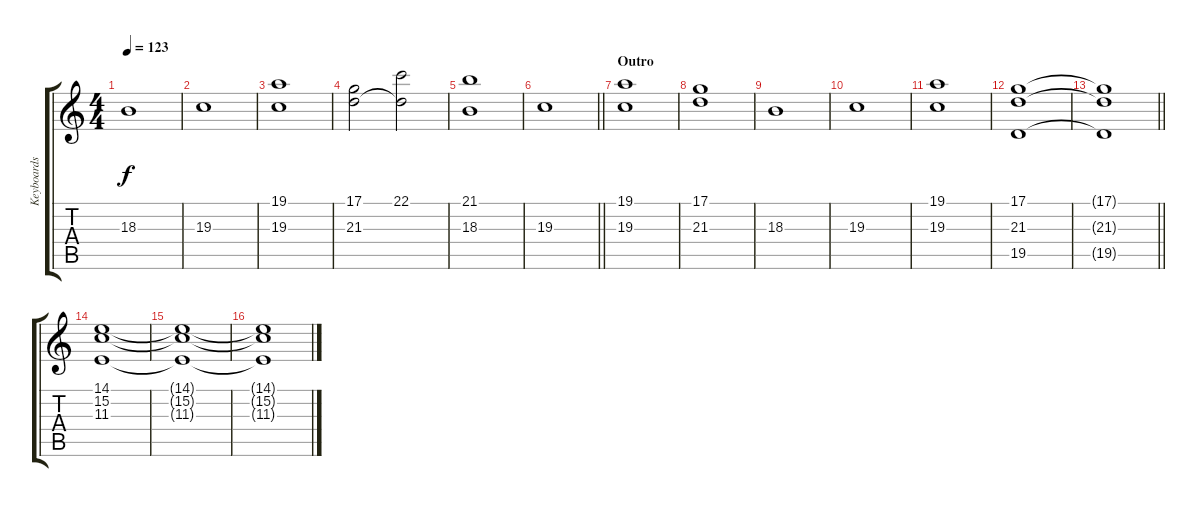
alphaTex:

\track ("Keyboards" "Keyboards") {instrument synthstrings2}
\staff {score tabs}
\tuning (D4 A3 F3 C3 G2 D2) {hide}
\ts (4 4)
\tempo 123
\clef g2
\ks c
18.3.1{dy f} |
19.3.1 |
(19.1 19.3).1 |
(17.1 21.3).2 (22.1 21.3{t}).2 |
(21.1 18.3).1 |
\barLineRight lightlight
19.3.1 |
\section ("" "Outro")
(19.1 19.3).1 |
(17.1 21.3).1 |
18.3.1 |
19.3.1 |
(19.1 19.3).1 |
(17.1 21.3 19.5).1 |
\barLineRight lightlight
(17.1{t} 21.3{t} 19.5{t}).1 |
\section ("" "")
(14.1 15.2 11.3).1 |
(14.1{t} 15.2{t} 11.3{t}).1 |
(14.1{t} 15.2{t} 11.3{t}).1{volume 0}
